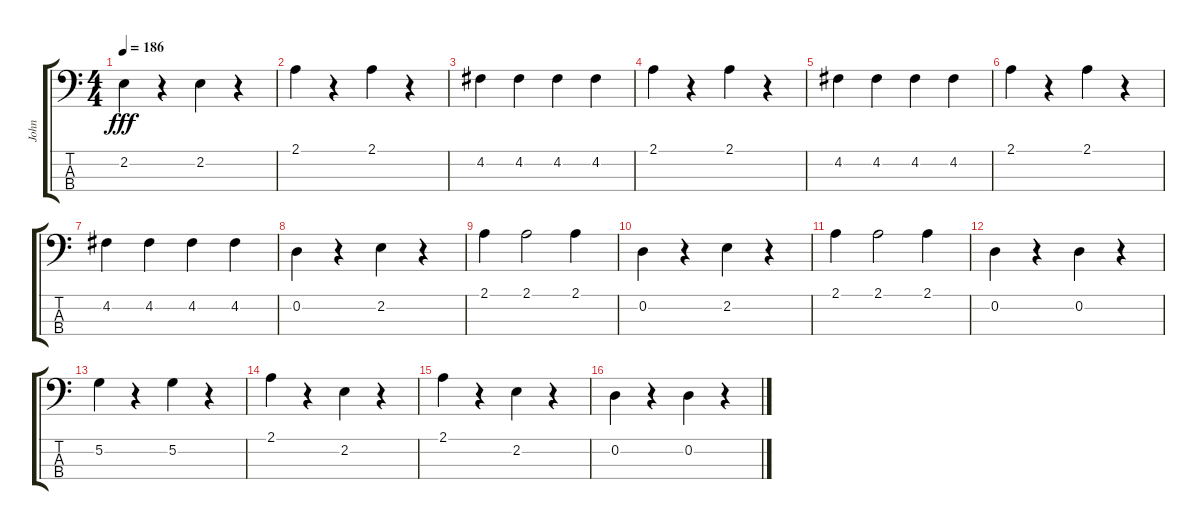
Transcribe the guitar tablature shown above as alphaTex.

\track ("John" "John") {instrument electricbasspick}
\staff {score tabs}
\tuning (G2 D2 A1 E1) {hide}
\ts (4 4)
\tempo 186
\clef f4
\ks c
2.2.4{dy fff} r.4 2.2.4 r.4 |
2.1.4 r.4 2.1.4 r.4 |
4.2.4 4.2.4 4.2.4 4.2.4 |
2.1.4 r.4 2.1.4 r.4 |
4.2.4 4.2.4 4.2.4 4.2.4 |
2.1.4 r.4 2.1.4 r.4 |
4.2.4 4.2.4 4.2.4 4.2.4 |
0.2.4 r.4 2.2.4 r.4 |
2.1.4 2.1.2 2.1.4 |
0.2.4 r.4 2.2.4 r.4 |
2.1.4 2.1.2 2.1.4 |
0.2.4 r.4 0.2.4 r.4 |
5.2.4 r.4 5.2.4 r.4 |
2.1.4 r.4 2.2.4 r.4 |
2.1.4 r.4 2.2.4 r.4 |
0.2.4 r.4 0.2.4 r.4
